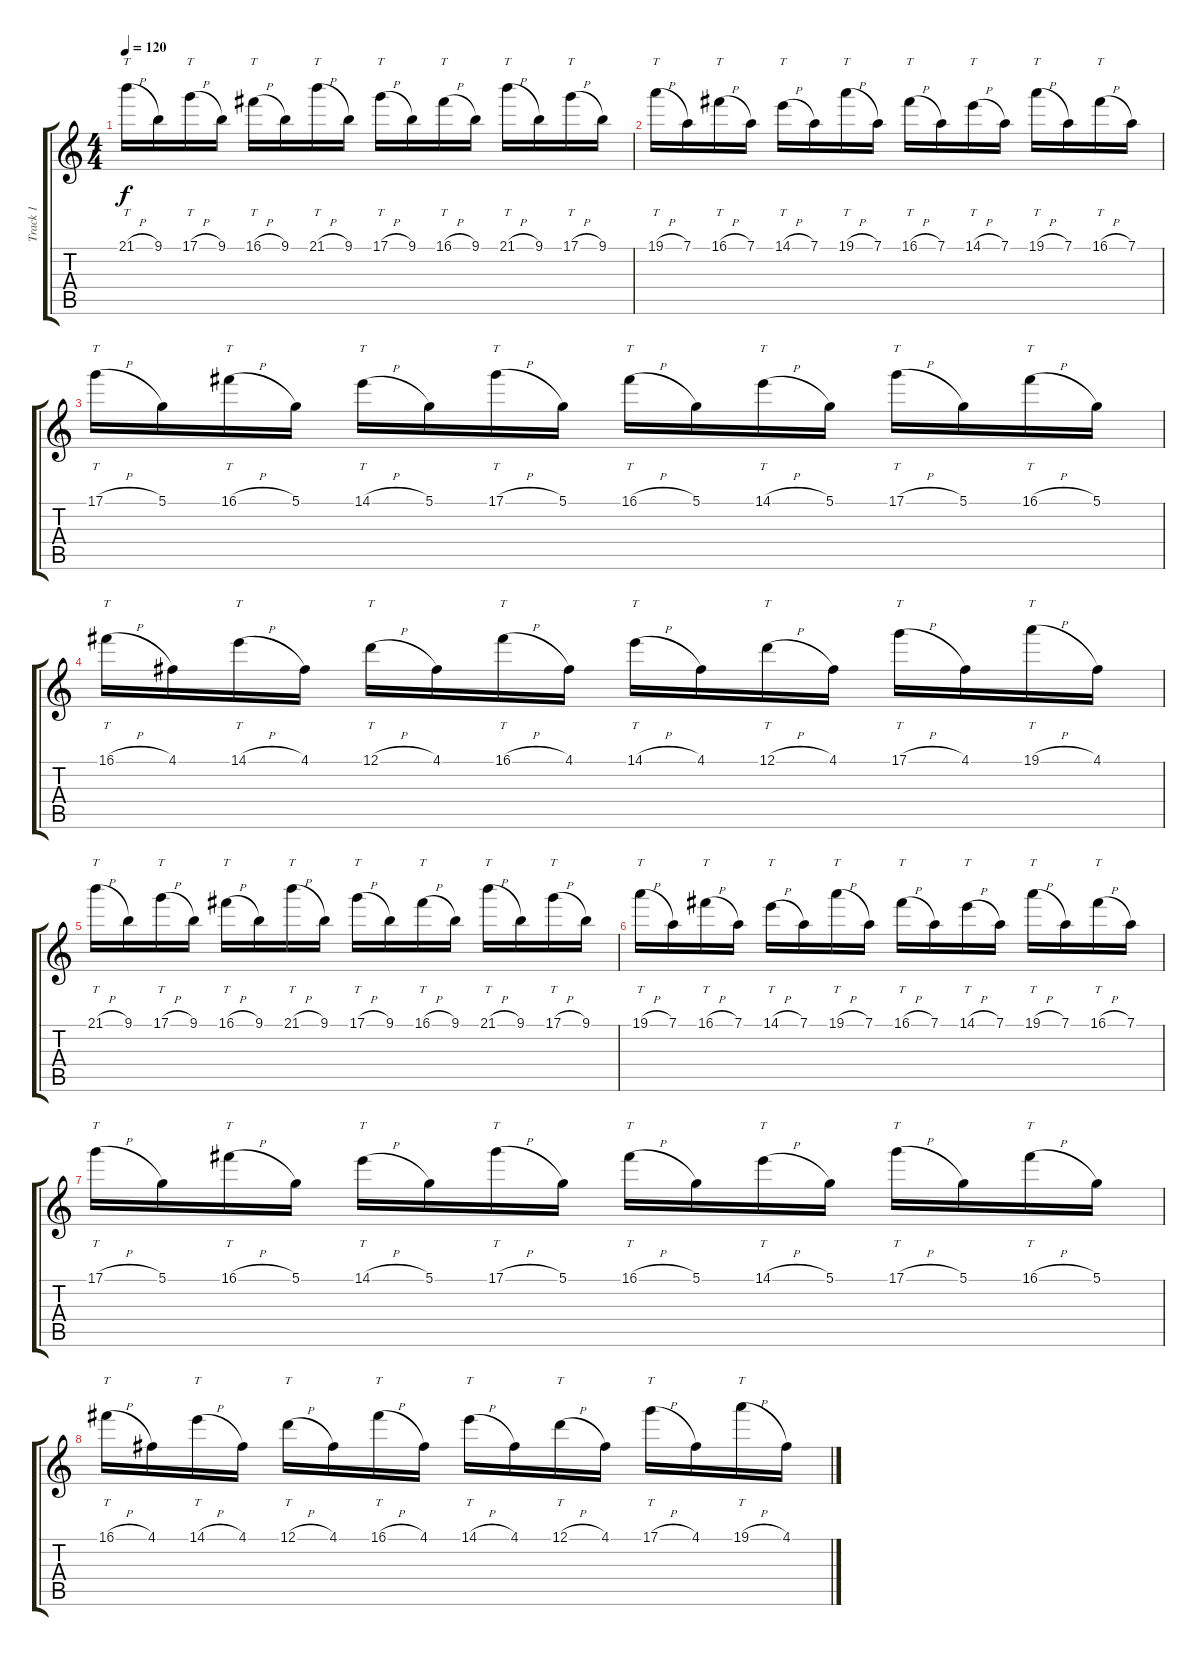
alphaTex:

\track ("Track 1" "Track 1") {instrument distortionguitar}
\staff {score tabs}
\tuning (D4 A3 F3 C3 G2 C2) {hide}
\ts (4 4)
\tempo 120
\clef g2
\ks c
21.1{h}.16{tt dy f} 9.1.16 17.1{h}.16{tt} 9.1.16 16.1{h}.16{tt} 9.1.16 21.1{h}.16{tt} 9.1.16 17.1{h}.16{tt} 9.1.16 16.1{h}.16{tt} 9.1.16 21.1{h}.16{tt} 9.1.16 17.1{h}.16{tt} 9.1.16 |
19.1{h}.16{tt} 7.1.16 16.1{h}.16{tt} 7.1.16 14.1{h}.16{tt} 7.1.16 19.1{h}.16{tt} 7.1.16 16.1{h}.16{tt} 7.1.16 14.1{h}.16{tt} 7.1.16 19.1{h}.16{tt} 7.1.16 16.1{h}.16{tt} 7.1.16 |
17.1{h}.16{tt} 5.1.16 16.1{h}.16{tt} 5.1.16 14.1{h}.16{tt} 5.1.16 17.1{h}.16{tt} 5.1.16 16.1{h}.16{tt} 5.1.16 14.1{h}.16{tt} 5.1.16 17.1{h}.16{tt} 5.1.16 16.1{h}.16{tt} 5.1.16 |
16.1{h}.16{tt} 4.1.16 14.1{h}.16{tt} 4.1.16 12.1{h}.16{tt} 4.1.16 16.1{h}.16{tt} 4.1.16 14.1{h}.16{tt} 4.1.16 12.1{h}.16{tt} 4.1.16 17.1{h}.16{tt} 4.1.16 19.1{h}.16{tt} 4.1.16 |
21.1{h}.16{tt} 9.1.16 17.1{h}.16{tt} 9.1.16 16.1{h}.16{tt} 9.1.16 21.1{h}.16{tt} 9.1.16 17.1{h}.16{tt} 9.1.16 16.1{h}.16{tt} 9.1.16 21.1{h}.16{tt} 9.1.16 17.1{h}.16{tt} 9.1.16 |
19.1{h}.16{tt} 7.1.16 16.1{h}.16{tt} 7.1.16 14.1{h}.16{tt} 7.1.16 19.1{h}.16{tt} 7.1.16 16.1{h}.16{tt} 7.1.16 14.1{h}.16{tt} 7.1.16 19.1{h}.16{tt} 7.1.16 16.1{h}.16{tt} 7.1.16 |
17.1{h}.16{tt} 5.1.16 16.1{h}.16{tt} 5.1.16 14.1{h}.16{tt} 5.1.16 17.1{h}.16{tt} 5.1.16 16.1{h}.16{tt} 5.1.16 14.1{h}.16{tt} 5.1.16 17.1{h}.16{tt} 5.1.16 16.1{h}.16{tt} 5.1.16 |
16.1{h}.16{tt} 4.1.16 14.1{h}.16{tt} 4.1.16 12.1{h}.16{tt} 4.1.16 16.1{h}.16{tt} 4.1.16 14.1{h}.16{tt} 4.1.16 12.1{h}.16{tt} 4.1.16 17.1{h}.16{tt} 4.1.16 19.1{h}.16{tt} 4.1.16
